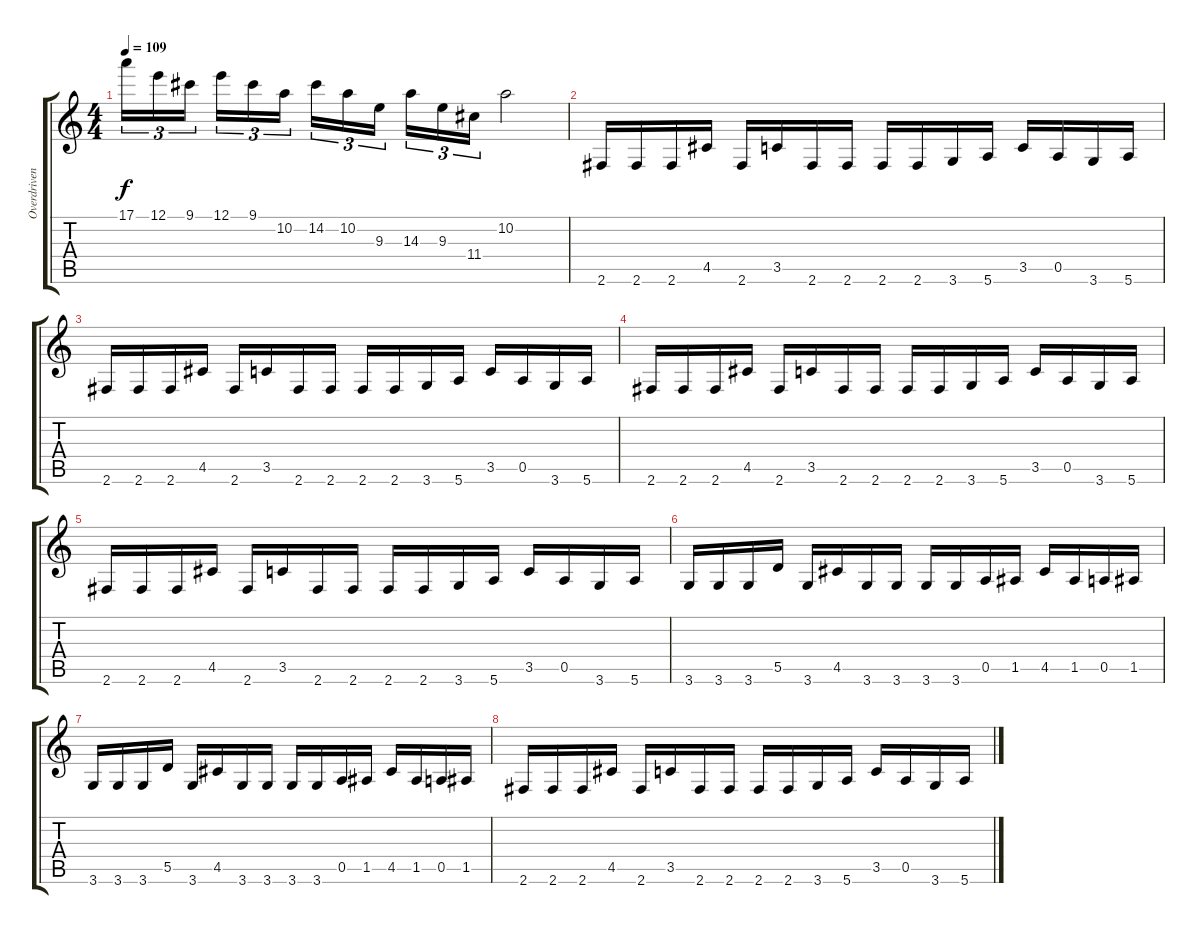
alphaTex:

\track ("Overdriven Guitar 2" "Overdriven") {instrument overdrivenguitar}
\staff {score tabs}
\tuning (E4 B3 G3 D3 A2 E2) {hide}
\ts (4 4)
\tempo 109
\clef g2
\ks c
17.1.16{tu (3 2) dy f} 12.1.16{tu (3 2)} 9.1.16{tu (3 2)} 12.1.16{tu (3 2)} 9.1.16{tu (3 2)} 10.2.16{tu (3 2)} 14.2.16{tu (3 2)} 10.2.16{tu (3 2)} 9.3.16{tu (3 2)} 14.3.16{tu (3 2)} 9.3.16{tu (3 2)} 11.4.16{tu (3 2)} 10.2.2 |
2.6.16 2.6.16 2.6.16 4.5.16 2.6.16 3.5.16 2.6.16 2.6.16 2.6.16 2.6.16 3.6.16 5.6.16 3.5.16 0.5.16 3.6.16 5.6.16 |
2.6.16 2.6.16 2.6.16 4.5.16 2.6.16 3.5.16 2.6.16 2.6.16 2.6.16 2.6.16 3.6.16 5.6.16 3.5.16 0.5.16 3.6.16 5.6.16 |
2.6.16 2.6.16 2.6.16 4.5.16 2.6.16 3.5.16 2.6.16 2.6.16 2.6.16 2.6.16 3.6.16 5.6.16 3.5.16 0.5.16 3.6.16 5.6.16 |
2.6.16 2.6.16 2.6.16 4.5.16 2.6.16 3.5.16 2.6.16 2.6.16 2.6.16 2.6.16 3.6.16 5.6.16 3.5.16 0.5.16 3.6.16 5.6.16 |
3.6.16 3.6.16 3.6.16 5.5.16 3.6.16 4.5.16 3.6.16 3.6.16 3.6.16 3.6.16 0.5.16 1.5.16 4.5.16 1.5.16 0.5.16 1.5.16 |
3.6.16 3.6.16 3.6.16 5.5.16 3.6.16 4.5.16 3.6.16 3.6.16 3.6.16 3.6.16 0.5.16 1.5.16 4.5.16 1.5.16 0.5.16 1.5.16 |
2.6.16 2.6.16 2.6.16 4.5.16 2.6.16 3.5.16 2.6.16 2.6.16 2.6.16 2.6.16 3.6.16 5.6.16 3.5.16 0.5.16 3.6.16 5.6.16
